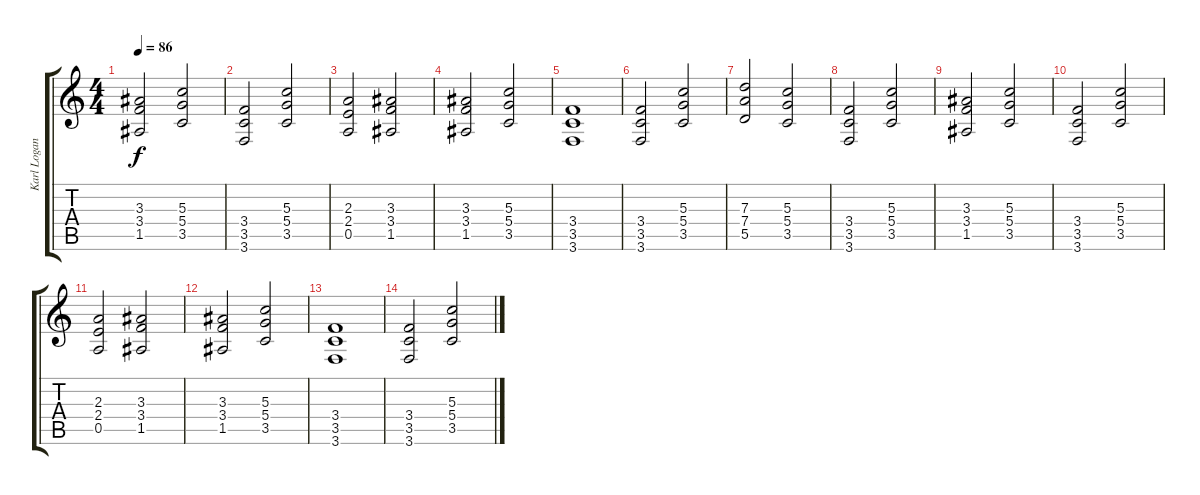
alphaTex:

\track ("Karl Logan - Guitar" "Karl Logan") {instrument distortionguitar}
\staff {score tabs}
\tuning (E4 B3 G3 D3 A2 D2) {hide}
\ts (4 4)
\tempo 86
\clef g2
\ks c
(3.3 3.4 1.5).2{dy f} (5.3 5.4 3.5).2 |
(3.4 3.5 3.6).2 (5.3 5.4 3.5).2 |
(2.3 2.4 0.5).2 (3.3 3.4 1.5).2 |
(3.3 3.4 1.5).2 (5.3 5.4 3.5).2 |
(3.4 3.5 3.6).1 |
(3.4 3.5 3.6).2{volume 15} (5.3 5.4 3.5).2 |
(7.3 7.4 5.5).2{volume 14} (5.3 5.4 3.5).2 |
(3.4 3.5 3.6).2{volume 13} (5.3 5.4 3.5).2{volume 12} |
(3.3 3.4 1.5).2{volume 11} (5.3 5.4 3.5).2{volume 10} |
(3.4 3.5 3.6).2{volume 9} (5.3 5.4 3.5).2{volume 8} |
(2.3 2.4 0.5).2{volume 7} (3.3 3.4 1.5).2{volume 6} |
(3.3 3.4 1.5).2{volume 5} (5.3 5.4 3.5).2{volume 5} |
(3.4 3.5 3.6).1{volume 4} |
(3.4 3.5 3.6).2{volume 3} (5.3 5.4 3.5).2{volume 2}
